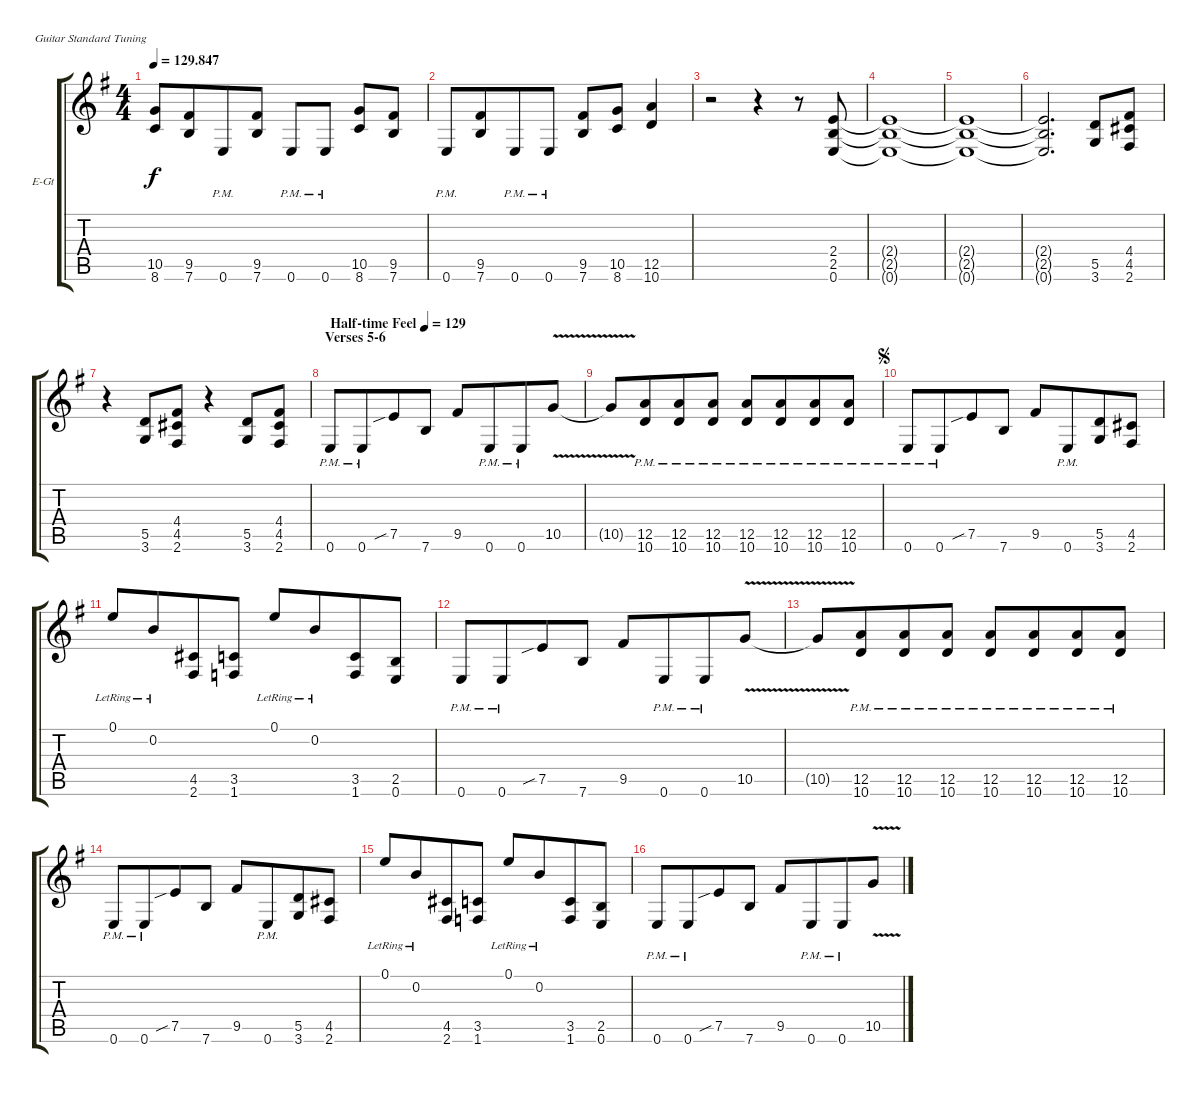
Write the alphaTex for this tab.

\defaultSystemsLayout 4
\bracketExtendMode groupsimilarinstruments
\firstSystemTrackNameOrientation horizontal
\otherSystemsTrackNameOrientation horizontal
\track ("Marty Friendman" "E-Gt") {instrument distortionguitar}
\staff {score tabs}
\tuning (E4 B3 G3 D3 A2 E2)
\ts (4 4)
\tempo
129.847
\accidentals auto
\clef g2
\ottava regular
\simile none
\ks g
(8.6 10.5).8{dy f beam merge} (9.5 7.6).8{beam merge} 0.6{pm}.8{beam merge} (7.6 9.5).8 0.6{pm}.8 0.6{pm}.8 (8.6 10.5).8 (7.6 9.5).8 |
0.6{pm}.8{beam merge} (7.6 9.5).8{beam merge} 0.6{pm}.8{beam merge} 0.6{pm}.8 (7.6 9.5).8 (8.6 10.5).8 (10.6 12.5).4 |
r.2 r.4 r.8 (0.6 2.5 2.4).8 |
(0.6{t} 2.5{t} 2.4{t}).1 |
(0.6{t} 2.5{t} 2.4{t}).1 |
(0.6{t} 2.5{t} 2.4{t}).2{d} (3.6 5.5).8 (2.6 4.5 4.4).8 |
r.4 (3.6 5.5).8 (2.6 4.5 4.4).8 r.4 (3.6 5.5).8 (2.6 4.5 4.4).8 |
\section ("" "Verses 5-6")
\tempo (129 "Half-time Feel")
0.6{pm}.8{beam merge} 0.6{pm}.8{beam merge} 7.5{sib}.8{beam merge} 7.6.8 9.5.8{beam merge} 0.6{pm}.8{beam merge} 0.6{pm}.8{beam merge} 10.5{v}.8 |
10.5{v t}.8{beam merge} (10.6 12.5{pm}).8{beam merge} (10.6 12.5{pm}).8{beam merge} (10.6 12.5{pm}).8 (10.6 12.5{pm}).8{beam merge} (10.6 12.5{pm}).8{beam merge} (10.6 12.5{pm}).8{beam merge} (10.6 12.5{pm}).8 |
\jump segno
0.6{pm}.8{beam merge} 0.6{pm}.8{beam merge} 7.5{sib}.8{beam merge} 7.6.8 9.5.8{beam merge} 0.6{pm}.8{beam merge} (3.6 5.5).8{beam merge} (2.6 4.5).8 |
0.1{lr}.8{beam merge} 0.2{lr}.8{beam merge} (2.6 4.5).8{beam merge} (1.6 3.5).8 0.1{lr}.8{beam merge} 0.2{lr}.8{beam merge} (1.6 3.5).8{beam merge} (0.6 2.5).8 |
0.6{pm}.8{beam merge} 0.6{pm}.8{beam merge} 7.5{sib}.8{beam merge} 7.6.8 9.5.8{beam merge} 0.6{pm}.8{beam merge} 0.6{pm}.8{beam merge} 10.5{v}.8 |
10.5{v t}.8{beam merge} (10.6 12.5{pm}).8{beam merge} (10.6 12.5{pm}).8{beam merge} (10.6 12.5{pm}).8 (10.6 12.5{pm}).8{beam merge} (10.6 12.5{pm}).8{beam merge} (10.6 12.5{pm}).8{beam merge} (10.6 12.5{pm}).8 |
0.6{pm}.8{beam merge} 0.6{pm}.8{beam merge} 7.5{sib}.8{beam merge} 7.6.8 9.5.8{beam merge} 0.6{pm}.8{beam merge} (3.6 5.5).8{beam merge} (2.6 4.5).8 |
0.1{lr}.8{beam merge} 0.2{lr}.8{beam merge} (2.6 4.5).8{beam merge} (1.6 3.5).8 0.1{lr}.8{beam merge} 0.2{lr}.8{beam merge} (1.6 3.5).8{beam merge} (0.6 2.5).8 |
0.6{pm}.8{beam merge} 0.6{pm}.8{beam merge} 7.5{sib}.8{beam merge} 7.6.8 9.5.8{beam merge} 0.6{pm}.8{beam merge} 0.6{pm}.8{beam merge} 10.5{v}.8
